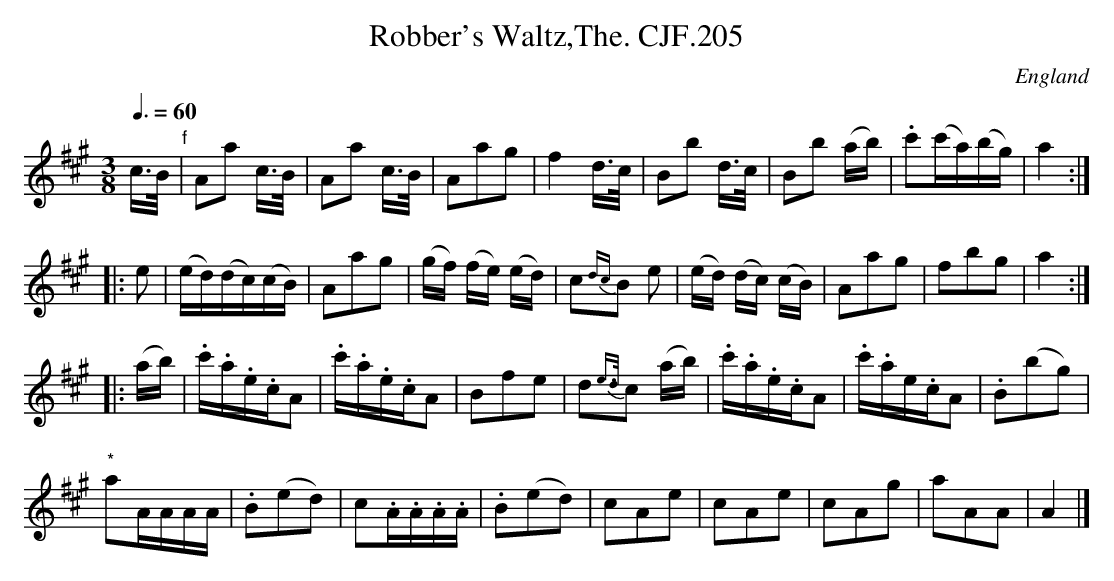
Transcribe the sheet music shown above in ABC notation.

X:1
T:Robber's Waltz,The. CJF.205
O:England
M:3/8
L:1/16
Q:3/8=60
K:A major
c>B" f"|A2a2 c>B|A2a2 c>B|A2a2g2|f4d>c|\
B2b2 d>c|B2b2 (ab)|.c'2(c'a)(bg)|a4:|!
|:e2|(ed)(dc)(cB)|A2a2g2|(gf) (fe) (ed)|c2{dc}B2 e2|\
(ed) (dc) (cB)|A2a2g2|f2b2g2|a4:|!
|:(ab)|.c'.a.e.cA2|.c'.a.e.cA2|B2f2e2|d2{e>d}c2 (ab)|\
.c'.a.e.cA2|.c'.ae.cA2|.B2(b2g2)|!
"*"a2AAAA|.B2(e2d2)|c2.A.A.A.A|.B2(e2d2)|\
c2A2e2|c2A2e2|c2A2g2|a2A2A2|A4|]
